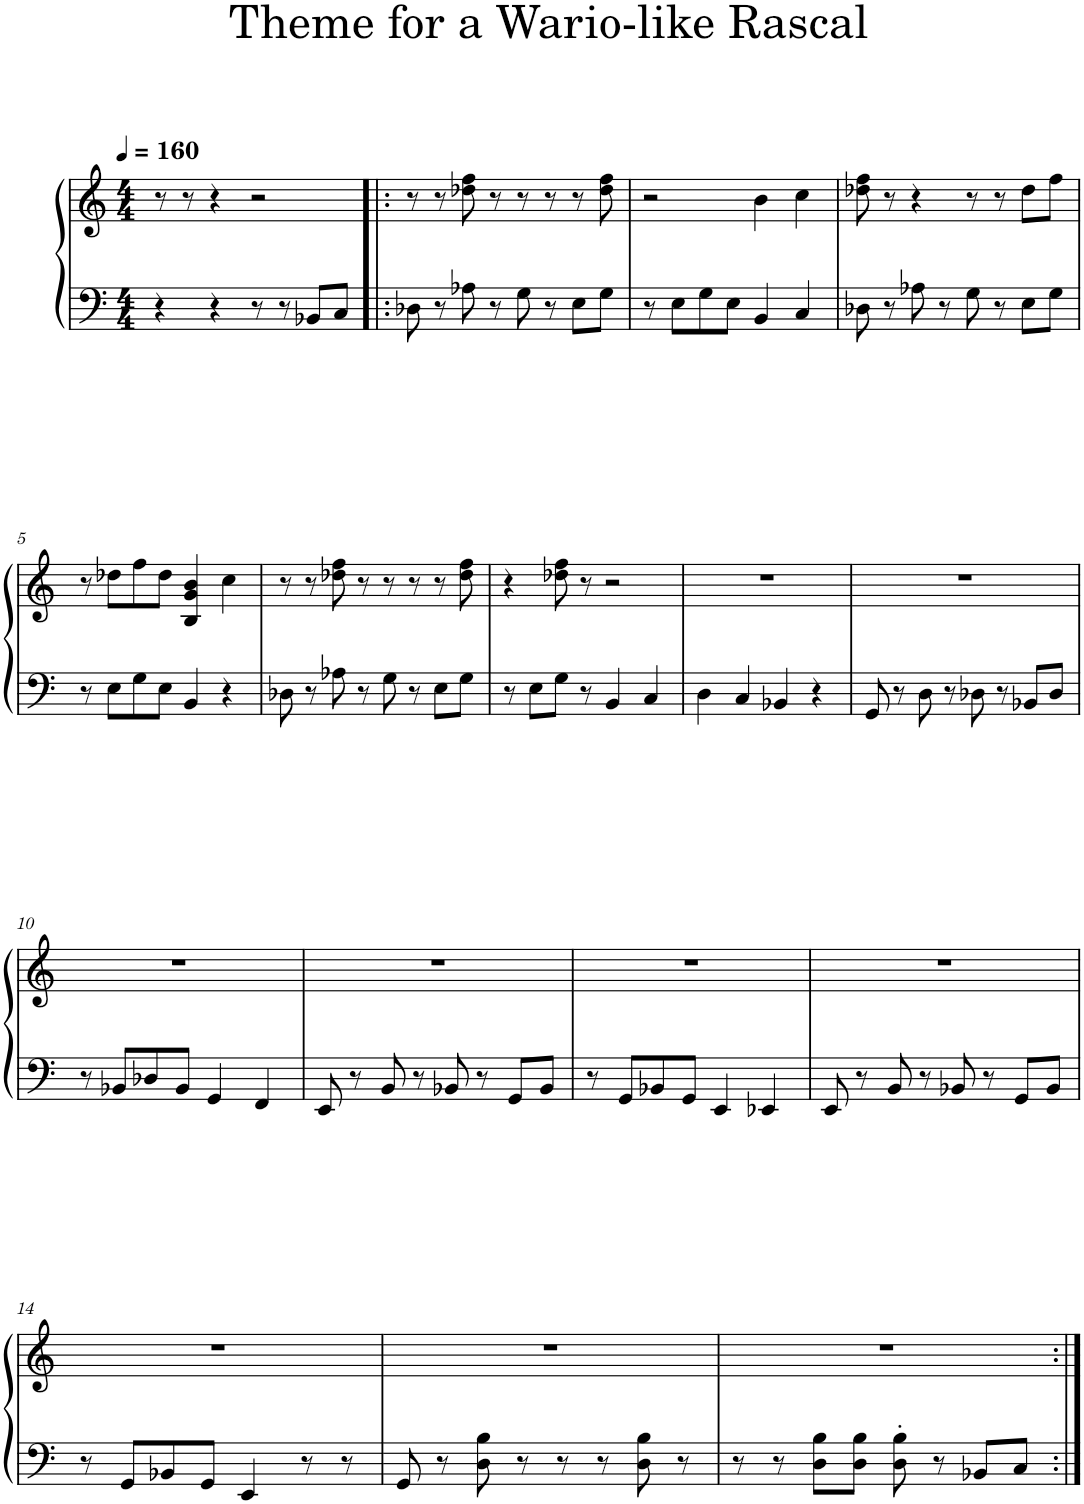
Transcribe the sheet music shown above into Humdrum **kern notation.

**kern	**kern
*part1	*part1
*staff2	*staff1
*I"Piano	*
*I'Pno.	*
*clefF4	*clefG2
*k[]	*k[]
*M4/4	*M4/4
*MM160	*MM160
=1	=1
4r	8r
.	8r
4r	4r
8r	2r
8r	.
8BB-X/L	.
8C/J	.
=2!|:	=2!|:
8D-X\	8r
8r	8r
8A-X\	8dd-X\ 8ff\
8r	8r
8G\	8r
8r	8r
8E\L	8r
8G\J	8dd-\ 8ff\
=3	=3
8r	2r
8E\L	.
8G\	.
8E\J	.
4BB/	4b\
4C/	4cc\
=4	=4
8D-X\	8dd-X\ 8ff\
8r	8r
8A-X\	4r
8r	.
8G\	8r
8r	8r
8E\L	8dd-\L
8G\J	8ff\J
!!LO:LB:g=z
=5	=5
8r	8r
8E\L	8dd-X\L
8G\	8ff\
8E\J	8dd-\J
4BB/	4B/ 4g/ 4b/
4r	4cc\
=6	=6
8D-X\	8r
8r	8r
8A-X\	8dd-X\ 8ff\
8r	8r
8G\	8r
8r	8r
8E\L	8r
8G\J	8dd-\ 8ff\
=7	=7
8r	4r
8E\L	.
8G\J	8dd-X\ 8ff\
8r	8r
4BB/	2r
4C/	.
=8	=8
4D\	1r
4C/	.
4BB-X/	.
4r	.
=9	=9
8GG/	1r
8r	.
8D\	.
8r	.
8D-X\	.
8r	.
8BB-X/L	.
8D-/J	.
!!LO:LB:g=z
=10	=10
8r	1r
8BB-X/L	.
8D-X/	.
8BB-/J	.
4GG/	.
4FF/	.
=11	=11
8EE/	1r
8r	.
8BB/	.
8r	.
8BB-X/	.
8r	.
8GG/L	.
8BB-/J	.
=12	=12
8r	1r
8GG/L	.
8BB-X/	.
8GG/J	.
4EE/	.
4EE-X/	.
=13	=13
8EE/	1r
8r	.
8BB/	.
8r	.
8BB-X/	.
8r	.
8GG/L	.
8BB-/J	.
!!LO:LB:g=z
=14	=14
8r	1r
8GG/L	.
8BB-X/	.
8GG/J	.
4EE/	.
8r	.
8r	.
=15	=15
8GG/	1r
8r	.
8D\ 8B\	.
8r	.
8r	.
8r	.
8D\ 8B\	.
8r	.
=16	=16
8r	1r
8r	.
8D\ 8B\L	.
8D\ 8B\J	.
8D\' 8B\'	.
8r	.
8BB-X/L	.
8C/J	.
=:|!	=:|!
*-	*-
